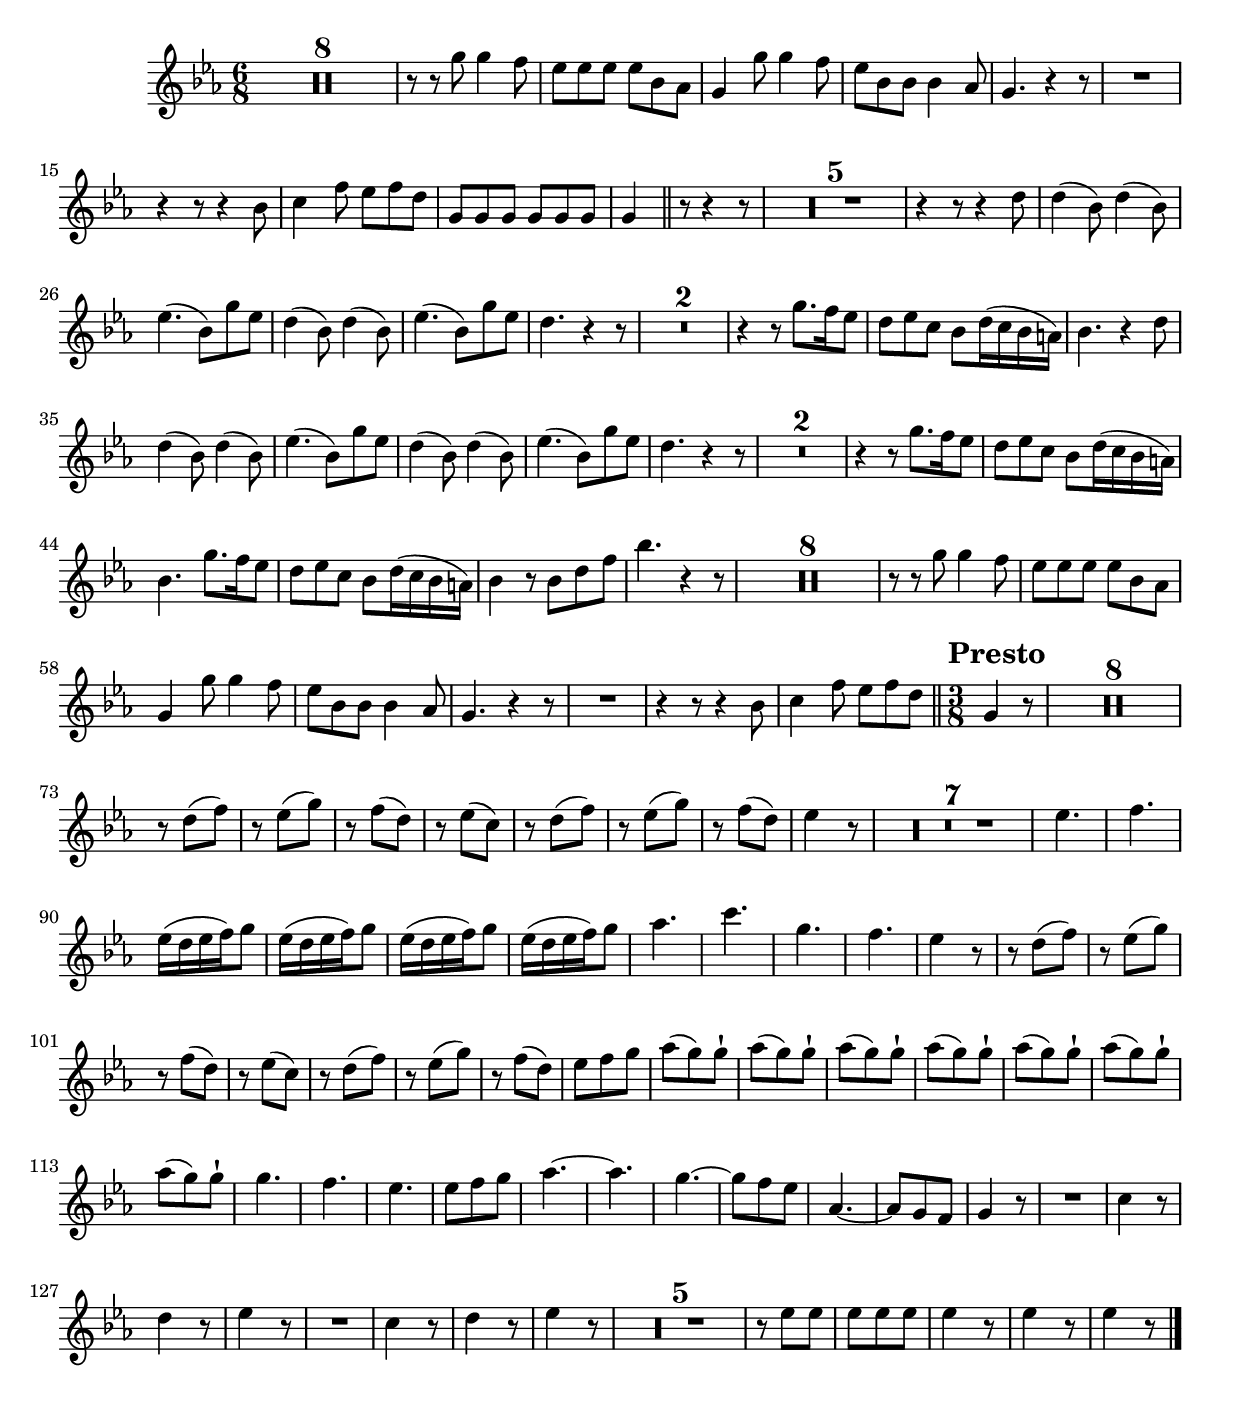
\version "2.10.25"      %Gossec - Symphonie mi bémol
                        %Hautbois2 - 3ème mvt
\relative c''{
\clef treble
\key ees \major
\time 6/8




\set Score.skipBars = ##t R2. * 8 
%
%
%
%
%
%
%
r8 r g' g4 f8
ees ees ees ees bes aes
g4 g'8 g4 f8
ees bes bes bes4 aes8
g4. r4 r8
R2.
r4 r8 r4 bes8
c4 f8 ees f d
g, g g g g g
g4 \bar "||" r8 r4 r8
\set Score.skipBars = ##t R2. * 5 
%
%
%
%
r4 r8 r4 d'8
d4( bes8) d4( bes8)
ees4.( bes8) g' ees
d4( bes8) d4( bes8)
ees4.( bes8) g' ees
d4. r4 r8
\set Score.skipBars = ##t R2. * 2 
%
r4 r8 g8. f16 ees8
d ees c bes d16( c bes a)
bes4. r4 d8
d4( bes8) d4( bes8)
ees4.( bes8) g' ees
d4( bes8) d4( bes8)
ees4.( bes8) g' ees
d4. r4 r8
\set Score.skipBars = ##t R2. * 2 
%
r4 r8 g8. f16 ees8
d ees c bes d16( c bes a)
bes4. g'8. f16 ees8
d ees c bes d16( c bes a)
bes4 r8 bes d f
bes4. r4 r8
\set Score.skipBars = ##t R2. * 8 
%
%
%
%
%
%
%
r8 r g g4 f8
ees ees ees ees bes aes
g4 g'8 g4 f8
ees bes bes bes4 aes8
g4. r4 r8
R2.
r4 r8 r4 bes8
c4 f8 ees f d \bar "||" \override Score.RehearsalMark #'break-align-symbols = #'(time-signature) \override Score.RehearsalMark #'self-alignment-X = #left \override Score.RehearsalMark #'padding = #2.0 \time 3/8 \mark \markup {\bold "Presto"}
g,4 r8
\set Score.skipBars = ##t R4. * 8 
%
%
%
%
%
%
%
r8 d'( f)
r ees( g)
r f( d)
r ees( c)
r8 d( f)
r ees( g)
r f( d)
ees4 r8
\set Score.skipBars = ##t R4. * 7 
%
%
%
%
%
%
ees4. 
f
\repeat unfold 4 {ees16( d ees f) g8}
%
%
%
aes4.
c
g
f
ees4 r8
r8 d( f)
r ees( g)
r f( d)
r ees( c)
r8 d( f)
r ees( g)
r f( d)
ees f g
\repeat unfold 7 {aes( g) g-|}
%
%
%
%
%
%
g4.
f
ees
ees8 f g
aes4. ~
aes
g ~
g8 f ees
aes,4. ~
aes8 g f
g4 r8
R4.
c4 r 8
d4 r8
ees4 r8
R4.
c4 r 8
d4 r8
ees4 r8
\set Score.skipBars = ##t R4. * 5 
%
%
%
%
r8 ees ees 
ees ees ees
ees4 r8
ees4 r8
ees4 r8 \bar "|." 
}
